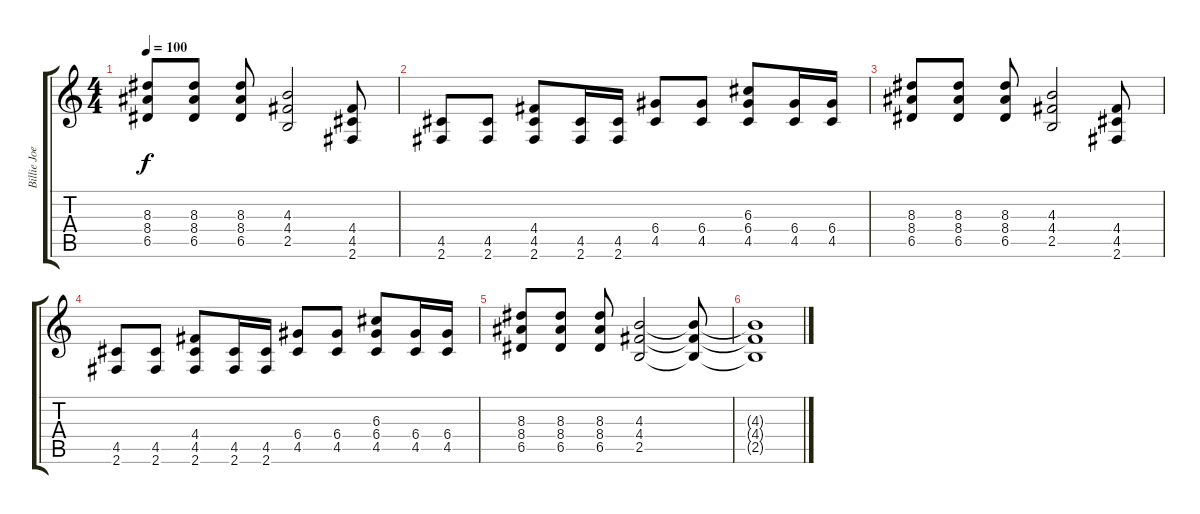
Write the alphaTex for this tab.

\track ("Billie Joe" "Billie Joe") {instrument distortionguitar}
\staff {score tabs}
\tuning (E4 B3 G3 D3 A2 E2) {hide}
\ts (4 4)
\tempo 100
\clef g2
\ks c
(8.3 8.4 6.5).8{dy f} (8.3 8.4 6.5).8 (8.3 8.4 6.5).8 (4.3 4.4 2.5).2 (4.4 4.5 2.6).8 |
(4.5 2.6).8 (4.5 2.6).8 (4.4 4.5 2.6).8 (4.5 2.6).16 (4.5 2.6).16 (6.4 4.5).8 (6.4 4.5).8 (6.3 6.4 4.5).8 (6.4 4.5).16 (6.4 4.5).16 |
(8.3 8.4 6.5).8 (8.3 8.4 6.5).8 (8.3 8.4 6.5).8 (4.3 4.4 2.5).2 (4.4 4.5 2.6).8 |
(4.5 2.6).8 (4.5 2.6).8 (4.4 4.5 2.6).8 (4.5 2.6).16 (4.5 2.6).16 (6.4 4.5).8 (6.4 4.5).8 (6.3 6.4 4.5).8 (6.4 4.5).16 (6.4 4.5).16 |
(8.3 8.4 6.5).8 (8.3 8.4 6.5).8 (8.3 8.4 6.5).8 (4.3 4.4 2.5).2 (4.3{t} 4.4{t} 2.5{t}).8 |
(4.3{t} 4.4{t} 2.5{t}).1
